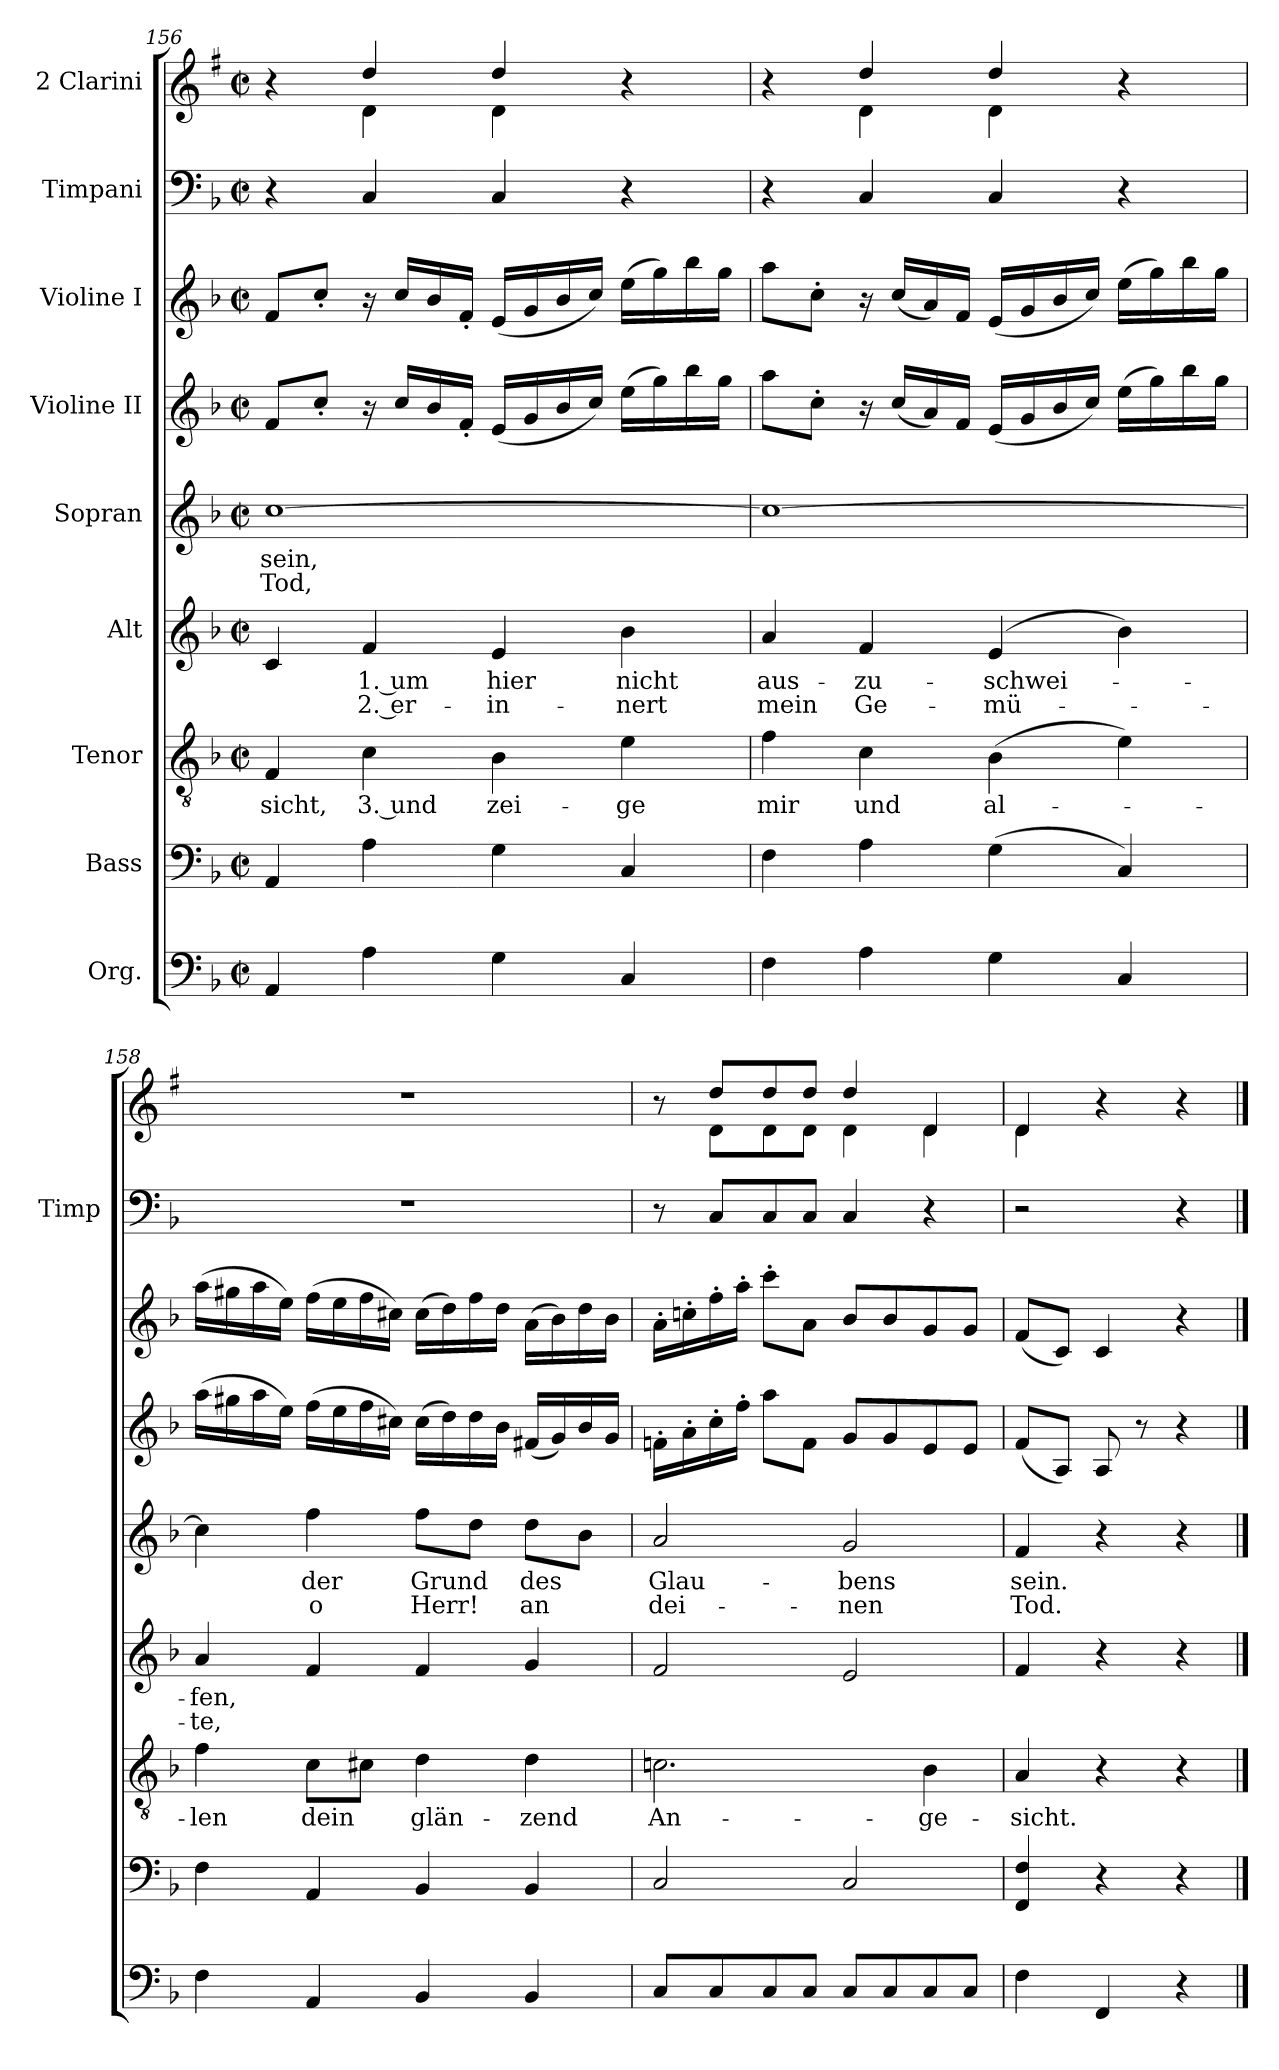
**kern	**kern	**kern	**text	**kern	**text	**text	**kern	**text	**text	**kern	**kern	**kern	**kern
*part9	*part8	*part7	*part7	*part6	*part6	*part6	*part5	*part5	*part5	*part4	*part3	*part2	*part1
*staff9	*staff8	*staff7	*staff7	*staff6	*staff6	*staff6	*staff5	*staff5	*staff5	*staff4	*staff3	*staff2	*staff1
*I"Org.	*I"Bass	*I"Tenor	*	*I"Alt	*	*	*I"Sopran	*	*	*I"Violine II	*I"Violine I	*I"Timpani	*I"2 Clarini
*	*	*	*	*	*	*	*	*	*	*	*	*I'Timp	*
*clefF4	*clefF4	*clefGv2	*	*clefG2	*	*	*clefG2	*	*	*clefG2	*clefG2	*clefF4	*clefG2
*ITrd7c12	*	*	*	*	*	*	*	*	*	*	*	*	*ITrd1c2
*k[b-]	*k[b-]	*k[b-]	*	*k[b-]	*	*	*k[b-]	*	*	*k[b-]	*k[b-]	*k[b-]	*k[b-]
*M2/2	*M2/2	*M2/2	*	*M2/2	*	*	*M2/2	*	*	*M2/2	*M2/2	*M2/2	*M2/2
*met(c|)	*met(c|)	*met(c|)	*	*met(c|)	*	*	*met(c|)	*	*	*met(c|)	*met(c|)	*met(c|)	*met(c|)
=156	=156	=156	=156	=156	=156	=156	=156	=156	=156	=156	=156	=156	=156
*	*	*	*	*	*	*	*	*	*	*	*	*	*^
4AAA/	4AA/	4F/	-sicht,	4c/	.	.	[1cc	sein,	Tod,	8f/L	8f/L	4r	4r	4ryy
.	.	.	.	.	.	.	.	.	.	8cc'/J	8cc'/J	.	.	.
4AA\	4A\	4c\	3. und	4f/	1. um	2. er-	.	.	.	16r	16r	4C/	4cc/	4c\
.	.	.	.	.	.	.	.	.	.	16cc/LL	16cc/LL	.	.	.
.	.	.	.	.	.	.	.	.	.	16b-/	16b-/	.	.	.
.	.	.	.	.	.	.	.	.	.	16f'/JJ	16f'/JJ	.	.	.
4GG\	4G\	4B-\	zei-	4e/	hier	-in-	.	.	.	(16e/LL	(16e/LL	4C/	4cc/	4c\
.	.	.	.	.	.	.	.	.	.	16g/	16g/	.	.	.
.	.	.	.	.	.	.	.	.	.	16b-/	16b-/	.	.	.
.	.	.	.	.	.	.	.	.	.	16cc/JJ)	16cc/JJ)	.	.	.
4CC/	4C/	4e\	-ge	4b-\	nicht	-nert	.	.	.	(>16ee\LL	(>16ee\LL	4r	4r	4ryy
.	.	.	.	.	.	.	.	.	.	16gg\)	16gg\)	.	.	.
.	.	.	.	.	.	.	.	.	.	16bb-\	16bb-\	.	.	.
.	.	.	.	.	.	.	.	.	.	16gg\JJ	16gg\JJ	.	.	.
!!LO:LB:g=z	!!
=157	=157	=157	=157	=157	=157	=157	=157	=157	=157	=157	=157	=157	=157	=157
4FF\	4F\	4f\	mir	4a/	aus-	mein	1cc_	.	.	8aa\L	8aa\L	4r	4r	4ryy
.	.	.	.	.	.	.	.	.	.	8cc'\J	8cc'\J	.	.	.
4AA\	4A\	4c\	und	4f/	-zu-	Ge-	.	.	.	16r	16r	4C/	4cc/	4c\
.	.	.	.	.	.	.	.	.	.	(16cc/LL	(16cc/LL	.	.	.
.	.	.	.	.	.	.	.	.	.	16a/)	16a/)	.	.	.
.	.	.	.	.	.	.	.	.	.	16f/JJ	16f/JJ	.	.	.
4GG\	(>4G\	(>4B-\	al-	(>4e/	-schwei-	-mü-	.	.	.	(16e/LL	(16e/LL	4C/	4cc/	4c\
.	.	.	.	.	.	.	.	.	.	16g/	16g/	.	.	.
.	.	.	.	.	.	.	.	.	.	16b-/	16b-/	.	.	.
.	.	.	.	.	.	.	.	.	.	16cc/JJ)	16cc/JJ)	.	.	.
4CC/	4C/)	4e\)	.	4b-\)	.	.	.	.	.	(>16ee\LL	(>16ee\LL	4r	4r	4ryy
.	.	.	.	.	.	.	.	.	.	16gg\)	16gg\)	.	.	.
.	.	.	.	.	.	.	.	.	.	16bb-\	16bb-\	.	.	.
.	.	.	.	.	.	.	.	.	.	16gg\JJ	16gg\JJ	.	.	.
*	*	*	*	*	*	*	*	*	*	*	*	*	*v	*v
=158	=158	=158	=158	=158	=158	=158	=158	=158	=158	=158	=158	=158	=158
4FF\	4F\	4f\	-len	4a/	-fen,	-te,	4cc\]	.	.	(>16aa\LL	(>16aa\LL	1r	1r
.	.	.	.	.	.	.	.	.	.	16gg#X\	16gg#X\	.	.
.	.	.	.	.	.	.	.	.	.	16aa\	16aa\	.	.
.	.	.	.	.	.	.	.	.	.	16ee\JJ)	16ee\JJ)	.	.
4AAA/	4AA/	8c\L	dein	4f/	.	.	4ff\	der	o	(>16ff\LL	(>16ff\LL	.	.
.	.	.	.	.	.	.	.	.	.	16ee\	16ee\	.	.
.	.	8c#X\J	.	.	.	.	.	.	.	16ff\	16ff\	.	.
.	.	.	.	.	.	.	.	.	.	16cc#X\JJ)	16cc#X\JJ)	.	.
4BBB-/	4BB-/	4d\	glän-	4f/	.	.	8ff\L	Grund	Herr!	(>16cc#\LL	(>16cc#\LL	.	.
.	.	.	.	.	.	.	.	.	.	16dd\)	16dd\)	.	.
.	.	.	.	.	.	.	8dd\J	.	.	16dd\	16ff\	.	.
.	.	.	.	.	.	.	.	.	.	16b-\JJ	16dd\JJ	.	.
4BBB-/	4BB-/	4d\	-zend	4g/	.	.	8dd\L	des	an	(16f#X/LL	(>16a\LL	.	.
.	.	.	.	.	.	.	.	.	.	16g/)	16b-\)	.	.
.	.	.	.	.	.	.	8b-\J	.	.	16b-/	16dd\	.	.
.	.	.	.	.	.	.	.	.	.	16g/JJ	16b-\JJ	.	.
=159	=159	=159	=159	=159	=159	=159	=159	=159	=159	=159	=159	=159	=159
*	*	*	*	*	*	*	*	*	*	*	*	*	*^
8CC/L	2C/	2.cn\	An-	2f/	.	.	2a/	Glau-	dei-	16fn'\LL	16a'\LL	8r	8r	8ryy
.	.	.	.	.	.	.	.	.	.	16a'\	16ccn'\	.	.	.
8CC/	.	.	.	.	.	.	.	.	.	16cc'\	16ff'\	8C/L	8cc/L	8c\L
.	.	.	.	.	.	.	.	.	.	16ff'\JJ	16aa'\JJ	.	.	.
8CC/	.	.	.	.	.	.	.	.	.	8aa\L	8ccc'\L	8C/	8cc/	8c\
8CC/J	.	.	.	.	.	.	.	.	.	8f\J	8a\J	8C/J	8cc/J	8c\J
8CC/L	2C/	.	.	2e/	.	.	2g/	-bens	-nen	8g/L	8b-/L	4C/	4cc/	4c\
8CC/	.	.	.	.	.	.	.	.	.	8g/	8b-/	.	.	.
8CC/	.	4B-\	-ge-	.	.	.	.	.	.	8e/	8g/	4r	4c/	4c\
8CC/J	.	.	.	.	.	.	.	.	.	8e/J	8g/J	.	.	.
=160	=160	=160	=160	=160	=160	=160	=160	=160	=160	=160	=160	=160	=160	=160
4FF\	4FF/ 4F/	4A/	-sicht.	4f/	.	.	4f/	sein.	Tod.	(8f/L	(8f/L	2r	4c/	4c\
.	.	.	.	.	.	.	.	.	.	8A/J)	8c/J)	.	.	.
4FFF/	4r	4r	.	4r	.	.	4r	.	.	8A/	4c/	.	4r	4ryy
.	.	.	.	.	.	.	.	.	.	8r	.	.	.	.
4r	4r	4r	.	4r	.	.	4r	.	.	4r	4r	4r	4r	4ryy
*	*	*	*	*	*	*	*	*	*	*	*	*	*v	*v
==	==	==	==	==	==	==	==	==	==	==	==	==	==
*-	*-	*-	*-	*-	*-	*-	*-	*-	*-	*-	*-	*-	*-
